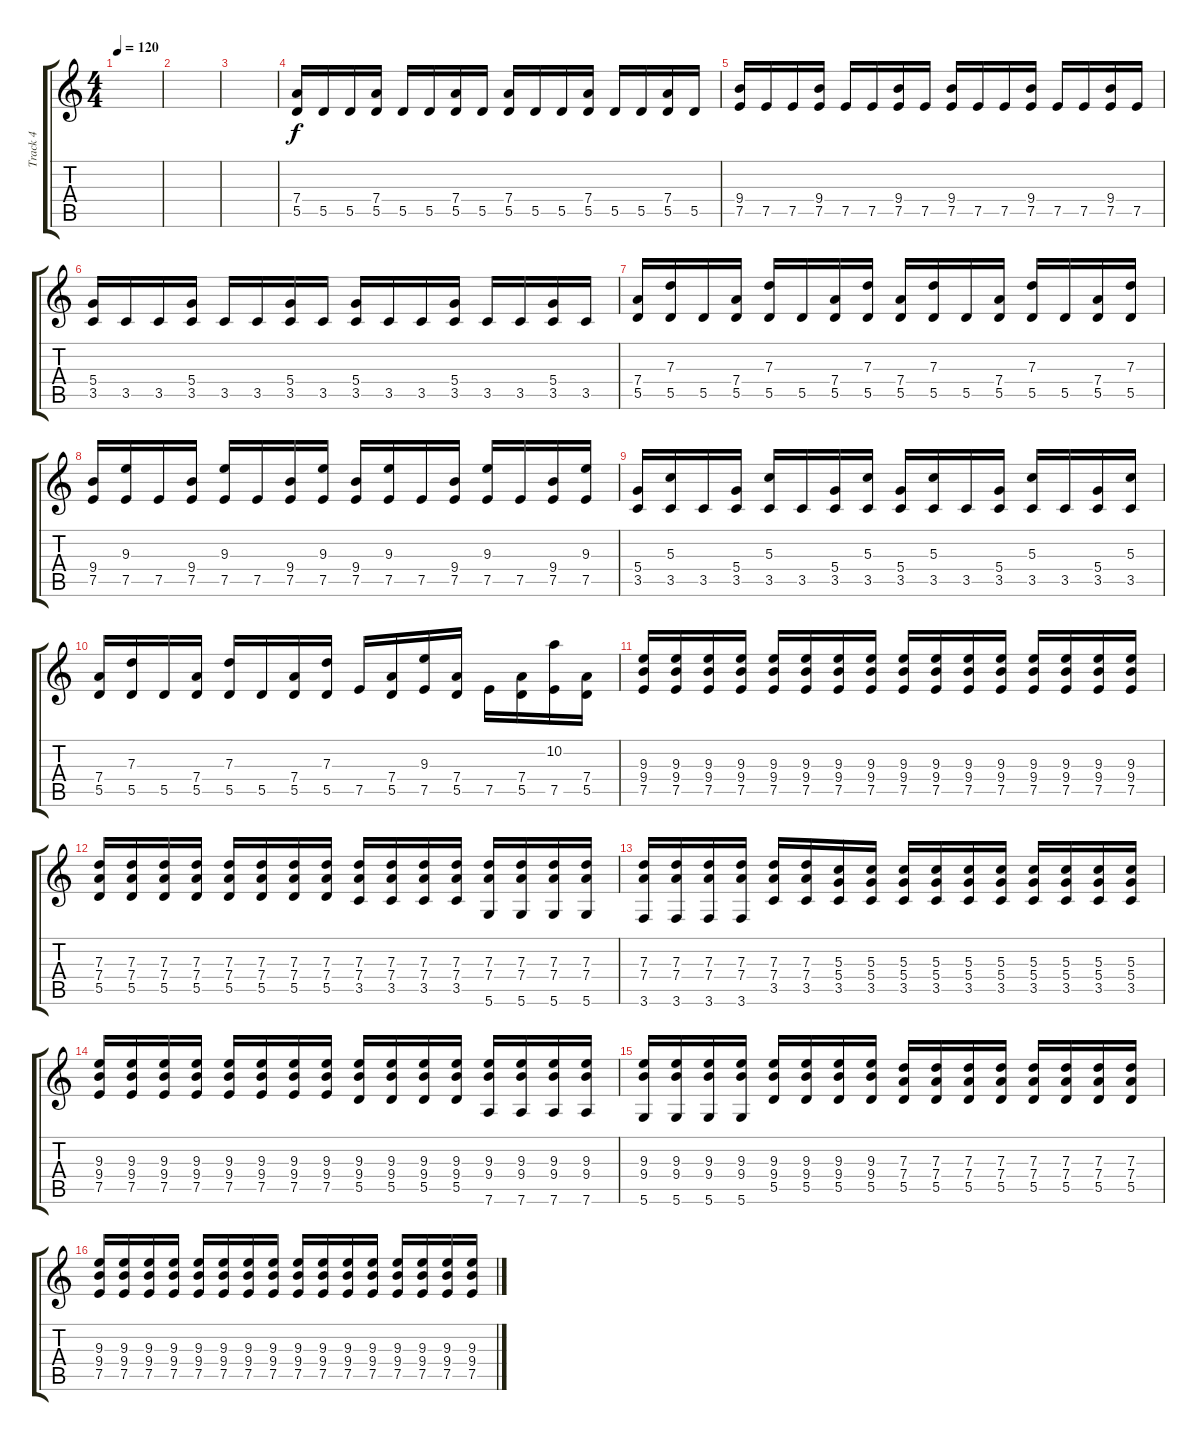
\track ("Track 4" "Track 4") {instrument overdrivenguitar}
\staff {score tabs}
\tuning (E4 B3 G3 D3 A2 D2) {hide}
\ts (4 4)
\tempo 120
\clef g2
\ks c
|
|
|
(7.4 5.5).16 5.5.16 5.5.16 (7.4 5.5).16 5.5.16 5.5.16 (7.4 5.5).16 5.5.16 (7.4 5.5).16 5.5.16 5.5.16 (7.4 5.5).16 5.5.16 5.5.16 (7.4 5.5).16 5.5.16 |
(9.4 7.5).16 7.5.16 7.5.16 (9.4 7.5).16 7.5.16 7.5.16 (9.4 7.5).16 7.5.16 (9.4 7.5).16 7.5.16 7.5.16 (9.4 7.5).16 7.5.16 7.5.16 (9.4 7.5).16 7.5.16 |
(5.4 3.5).16 3.5.16 3.5.16 (5.4 3.5).16 3.5.16 3.5.16 (5.4 3.5).16 3.5.16 (5.4 3.5).16 3.5.16 3.5.16 (5.4 3.5).16 3.5.16 3.5.16 (5.4 3.5).16 3.5.16 |
(7.4 5.5).16 (7.3 5.5).16 5.5.16 (7.4 5.5).16 (7.3 5.5).16 5.5.16 (7.4 5.5).16 (7.3 5.5).16 (7.4 5.5).16 (7.3 5.5).16 5.5.16 (7.4 5.5).16 (7.3 5.5).16 5.5.16 (7.4 5.5).16 (7.3 5.5).16 |
(9.4 7.5).16 (9.3 7.5).16 7.5.16 (9.4 7.5).16 (9.3 7.5).16 7.5.16 (9.4 7.5).16 (9.3 7.5).16 (9.4 7.5).16 (9.3 7.5).16 7.5.16 (9.4 7.5).16 (9.3 7.5).16 7.5.16 (9.4 7.5).16 (9.3 7.5).16 |
(5.4 3.5).16 (5.3 3.5).16 3.5.16 (5.4 3.5).16 (5.3 3.5).16 3.5.16 (5.4 3.5).16 (5.3 3.5).16 (5.4 3.5).16 (5.3 3.5).16 3.5.16 (5.4 3.5).16 (5.3 3.5).16 3.5.16 (5.4 3.5).16 (5.3 3.5).16 |
(7.4 5.5).16 (7.3 5.5).16 5.5.16 (7.4 5.5).16 (7.3 5.5).16 5.5.16 (7.4 5.5).16 (7.3 5.5).16 7.5.16 (7.4 5.5).16 (9.3 7.5).16 (7.4 5.5).16 7.5.16 (7.4 5.5).16 (10.2 7.5).16 (7.4 5.5).16 |
(9.3 9.4 7.5).16 (9.3 9.4 7.5).16 (9.3 9.4 7.5).16 (9.3 9.4 7.5).16 (9.3 9.4 7.5).16 (9.3 9.4 7.5).16 (9.3 9.4 7.5).16 (9.3 9.4 7.5).16 (9.3 9.4 7.5).16 (9.3 9.4 7.5).16 (9.3 9.4 7.5).16 (9.3 9.4 7.5).16 (9.3 9.4 7.5).16 (9.3 9.4 7.5).16 (9.3 9.4 7.5).16 (9.3 9.4 7.5).16 |
(7.3 7.4 5.5).16 (7.3 7.4 5.5).16 (7.3 7.4 5.5).16 (7.3 7.4 5.5).16 (7.3 7.4 5.5).16 (7.3 7.4 5.5).16 (7.3 7.4 5.5).16 (7.3 7.4 5.5).16 (7.3 7.4 3.5).16 (7.3 7.4 3.5).16 (7.3 7.4 3.5).16 (7.3 7.4 3.5).16 (7.3 7.4 5.6).16 (7.3 7.4 5.6).16 (7.3 7.4 5.6).16 (7.3 7.4 5.6).16 |
(7.3 7.4 3.6).16 (7.3 7.4 3.6).16 (7.3 7.4 3.6).16 (7.3 7.4 3.6).16 (7.3 7.4 3.5).16 (7.3 7.4 3.5).16 (5.3 5.4 3.5).16 (5.3 5.4 3.5).16 (5.3 5.4 3.5).16 (5.3 5.4 3.5).16 (5.3 5.4 3.5).16 (5.3 5.4 3.5).16 (5.3 5.4 3.5).16 (5.3 5.4 3.5).16 (5.3 5.4 3.5).16 (5.3 5.4 3.5).16 |
(9.3 9.4 7.5).16 (9.3 9.4 7.5).16 (9.3 9.4 7.5).16 (9.3 9.4 7.5).16 (9.3 9.4 7.5).16 (9.3 9.4 7.5).16 (9.3 9.4 7.5).16 (9.3 9.4 7.5).16 (9.3 9.4 5.5).16 (9.3 9.4 5.5).16 (9.3 9.4 5.5).16 (9.3 9.4 5.5).16 (9.3 9.4 7.6).16 (9.3 9.4 7.6).16 (9.3 9.4 7.6).16 (9.3 9.4 7.6).16 |
(9.3 9.4 5.6).16 (9.3 9.4 5.6).16 (9.3 9.4 5.6).16 (9.3 9.4 5.6).16 (9.3 9.4 5.5).16 (9.3 9.4 5.5).16 (9.3 9.4 5.5).16 (9.3 9.4 5.5).16 (7.3 7.4 5.5).16 (7.3 7.4 5.5).16 (7.3 7.4 5.5).16 (7.3 7.4 5.5).16 (7.3 7.4 5.5).16 (7.3 7.4 5.5).16 (7.3 7.4 5.5).16 (7.3 7.4 5.5).16 |
(9.3 9.4 7.5).16 (9.3 9.4 7.5).16 (9.3 9.4 7.5).16 (9.3 9.4 7.5).16 (9.3 9.4 7.5).16 (9.3 9.4 7.5).16 (9.3 9.4 7.5).16 (9.3 9.4 7.5).16 (9.3 9.4 7.5).16 (9.3 9.4 7.5).16 (9.3 9.4 7.5).16 (9.3 9.4 7.5).16 (9.3 9.4 7.5).16 (9.3 9.4 7.5).16 (9.3 9.4 7.5).16 (9.3 9.4 7.5).16
